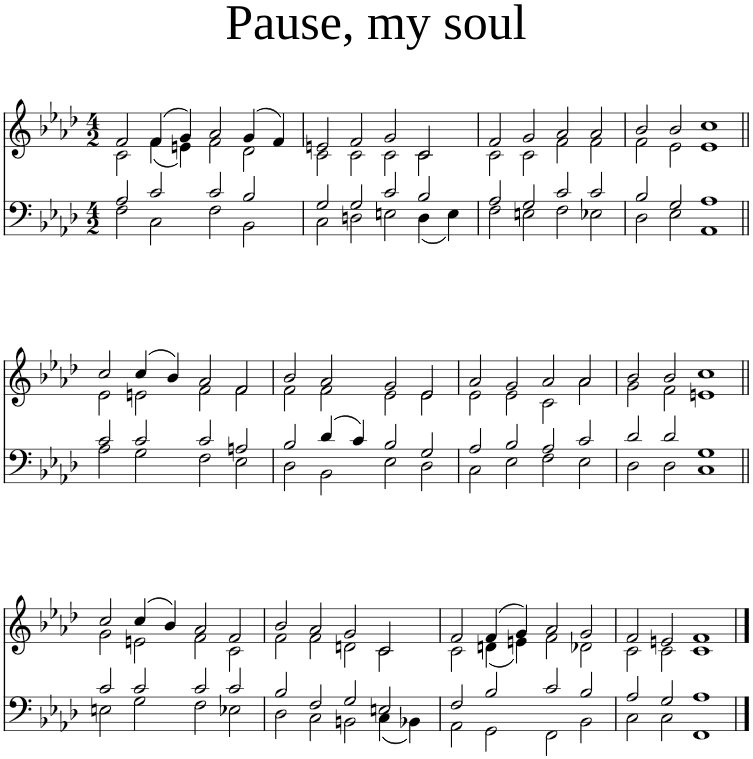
**kern	**kern
*part1	*part1
*staff2	*staff1
*I"Piano	*
*I'Pno	*
*clefF4	*clefG2
*k[b-e-a-d-]	*k[b-e-a-d-]
*M4/2	*M4/2
=1	=1
*^	*^
2A-/	2F\	2f/	2c\
2c/	2C\	(4f/	(4f\
.	.	4g/)	4en\)
2c/	2F\	2a-/	2f\
2B-/	2BB-\	(4g/	2d-\
.	.	4f/)	.
=2	=2	=2	=2
2G/	2C\	2en/	2c\
2G/	2Dn\	2f/	2c\
2c/	2En\	2g/	2c\
2B-/	4D\	2c/	2c\
.	4E\	.	.
=3	=3	=3	=3
2A-/	2F\	2f/	2c\
2G/	2En\	2g/	2c\
2c/	2F\	2a-/	2f\
2c/	2E-X\	2a-/	2f\
=4	=4	=4	=4
2B-/	2D-\	2b-/	2f\
2G/	2E-\	2b-/	2e-\
1A-	1AA-	1cc	1e-
!!LO:LB:g=z	!!
=5||	=5||	=5||	=5||
2c/	2A-\	2cc/	2e-\
2c/	2G\	(4cc/	2en\
.	.	4b-/)	.
2c/	2F\	2a-/	2f\
2An/	2E-\	2f/	2f\
=6	=6	=6	=6
2B-/	2D-\	2b-/	2f\
4d-/	2BB-\	2a-/	2f\
4c/	.	.	.
2B-/	2E-\	2g/	2e-\
2G/	2D-\	2e-/	2e-\
=7	=7	=7	=7
2A-/	2C\	2a-/	2e-\
2B-/	2E-\	2g/	2e-\
2A-/	2F\	2a-/	2c\
2c/	2E-\	2a-/	2a-\
=8	=8	=8	=8
2d-/	2D-\	2b-/	2g\
2d-/	2D-\	2b-/	2f\
1G	1C	1cc	1en
!!LO:LB:g=z	!!
=9||	=9||	=9||	=9||
2c/	2En\	2cc/	2g\
2c/	2G\	(4cc/	2en\
.	.	4b-/)	.
2c/	2F\	2a-/	2f\
2c/	2E-X\	2f/	2c\
=10	=10	=10	=10
2B-/	2D-\	2b-/	2f\
2F/	2C\	2a-/	2f\
2G/	2BBn\	2g/	2dn\
2En/	4C\	2c/	2c\
.	4BB-X\	.	.
=11	=11	=11	=11
2F/	2AA-\	2f/	2c\
2B-/	2GG\	(4f/	(4dn\
.	.	4g/)	4en\)
2c/	2FF\	2a-/	2f\
2B-/	2BB-\	2g/	2d-X\
=12	=12	=12	=12
2A-/	2C\	2f/	2c\
2G/	2C\	2en/	2c\
1A-	1FF	1f	1c
*v	*v	*	*
*	*v	*v
==	==
*-	*-
